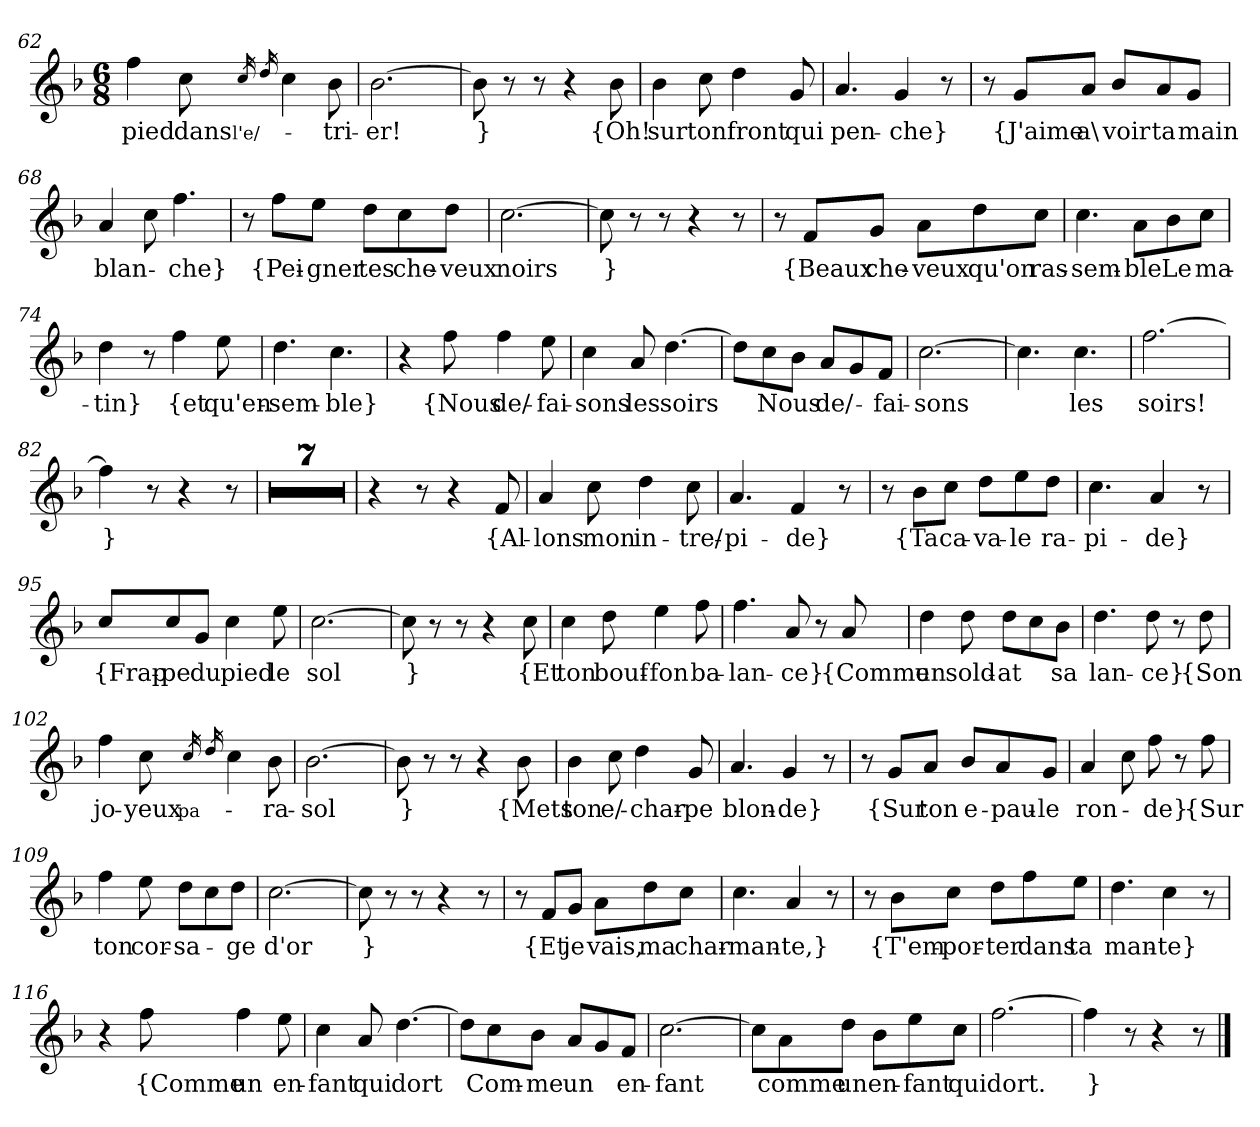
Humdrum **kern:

**kern	**text
*part1	*part1
*staff1	*staff1
*clefG2	*
*k[b-]	*
*M6/8	*
=62	=62
4ff	pied
8cc	dans
16qcc	l'e/-
16qdd	.
4cc	.
8b-	-tri-
=63	=63
[2.b-	-er!
=64	=64
8b-]	}
8r	.
8r	.
4r	.
8b-	{Oh!
=65	=65
4b-	sur
8cc	ton
4dd	front
8g	qui
=66	=66
4.a	pen-
4g	-che}
8r	.
=67	=67
8r	.
8g/L	{J'aime
8a/J	a\
8b-/L	voir
8a/	ta
8g/J	main
=68	=68
4a	blan-
8cc	.
4.ff	-che}
=69	=69
8r	.
8ff\L	{Pei-
8ee\J	-gner
8dd\L	tes
8cc\	che-
8dd\J	-veux
=70	=70
[2.cc	noirs
=71	=71
8cc]	}
8r	.
8r	.
4r	.
8r	.
=72	=72
8r	.
8f/L	{Beaux
8g/J	che-
8a\L	-veux
8dd\	qu'on
8cc\J	ras-
=73	=73
4.cc	-sem-
8a\L	-ble
8b-\	Le
8cc\J	ma-
=74	=74
4dd	-tin}
8r	.
4ff	{et
8ee	qu'en-
=75	=75
4.dd	-sem-
4.cc	-ble}
=76	=76
4r	.
8ff	{Nous
4ff	de/-
8ee	-fai-
=77	=77
4cc	-sons
8a	les
[4.dd	soirs
=78	=78
8dd\L]	.
8cc\	Nous
8b-\J	.
8a/L	de/-
8g/	.
8f/J	-fai-
=79	=79
[2.cc	-sons
=80	=80
4.cc]	.
4.cc	les
=81	=81
[2.ff	soirs!
=82	=82
4ff]	}
8r	.
4r	.
8r	.
=83	=83
2.r	.
=84	=84
2.r	.
=85	=85
2.r	.
=86	=86
2.r	.
=87	=87
2.r	.
=88	=88
2.r	.
=89	=89
2.r	.
=90	=90
4r	.
8r	.
4r	.
8f	{Al-
=91	=91
4a	-lons
8cc	mon
4dd	in-
8cc	-tre/-
=92	=92
4.a	-pi-
4f	-de}
8r	.
=93	=93
8r	.
8b-\L	{Ta
8cc\J	ca-
8dd\L	-va-
8ee\	-le
8dd\J	ra-
=94	=94
4.cc	-pi-
4a	-de}
8r	.
=95	=95
8cc/L	{Frap-
8cc/	-pe
8g/J	du
4cc	pied
8ee	le
=96	=96
[2.cc	sol
=97	=97
8cc]	}
8r	.
8r	.
4r	.
8cc	{Et
=98	=98
4cc	ton
8dd	bouf-
4ee	-fon
8ff	ba-
=99	=99
4.ff	-lan-
8a	-ce}
8r	.
8a	{Comme
=100	=100
4dd	un
8dd	sold-
8dd\L	-at
8cc\	.
8b-\J	sa
=101	=101
4.dd	lan-
8dd	-ce}
8r	.
8dd	{Son
=102	=102
4ff	jo-
8cc	-yeux
16qcc	pa-
16qdd	.
4cc	.
8b-	-ra-
=103	=103
[2.b-	-sol
=104	=104
8b-]	}
8r	.
8r	.
4r	.
8b-	{Mets
=105	=105
4b-	ton
8cc	e/-
4dd	-char-
8g	-pe
=106	=106
4.a	blon-
4g	-de}
8r	.
=107	=107
8r	.
8g/L	{Sur
8a/J	ton
8b-/L	e-
8a/	-pau-
8g/J	-le
=108	=108
4a	ron-
8cc	.
8ff	-de}
8r	.
8ff	{Sur
=109	=109
4ff	ton
8ee	cor-
8dd\L	-sa-
8cc\	.
8dd\J	-ge
=110	=110
[2.cc	d'or
=111	=111
8cc]	}
8r	.
8r	.
4r	.
8r	.
=112	=112
8r	.
8f/L	{Et
8g/J	je
8a\L	vais,
8dd\	ma
8cc\J	char-
=113	=113
4.cc	-man-
4a	-te,}
8r	.
=114	=114
8r	.
8b-\L	{T'em-
8cc\J	-por-
8dd\L	-ter
8ff\	dans
8ee\J	ta
=115	=115
4.dd	man-
4cc	-te}
8r	.
=116	=116
4r	.
8ff	{Comme
4ff	un
8ee	en-
=117	=117
4cc	-fant
8a	qui
[4.dd	dort
=118	=118
8dd\L]	.
8cc\	Com-
8b-\J	-me
8a/L	un
8g/	.
8f/J	en-
=119	=119
[2.cc	-fant
=120	=120
8cc\L]	.
8a\	comme
8dd\J	un
8b-\L	en-
8ee\	-fant
8cc\J	qui
=121	=121
[2.ff	dort.
=122	=122
4ff]	}
8r	.
4r	.
8r	.
==	==
*-	*-
